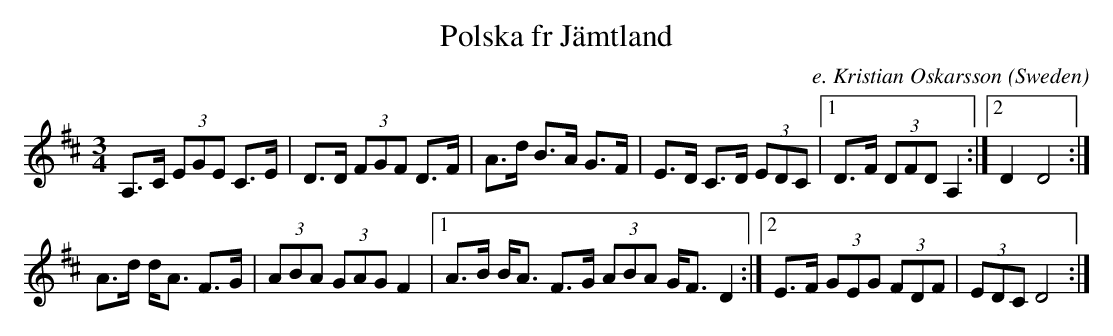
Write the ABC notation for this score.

X:1
T:Polska fr Jämtland
O:Sweden
M:3/4
C:e. Kristian Oskarsson
K:D
A,>C (3EGE C>E|D>D (3FGF D>F|A>d B>A G>F|\
E>D C>D (3EDC|1 D>F (3DFD A,2 :|2 D2 D4 :|
A>d d<A F>G | (3ABA (3GAG F2\
|1 A>B B<A F>G (3ABA G<F D2 :|2 \
E>F (3GEG (3FDF | (3EDC D4 :|
